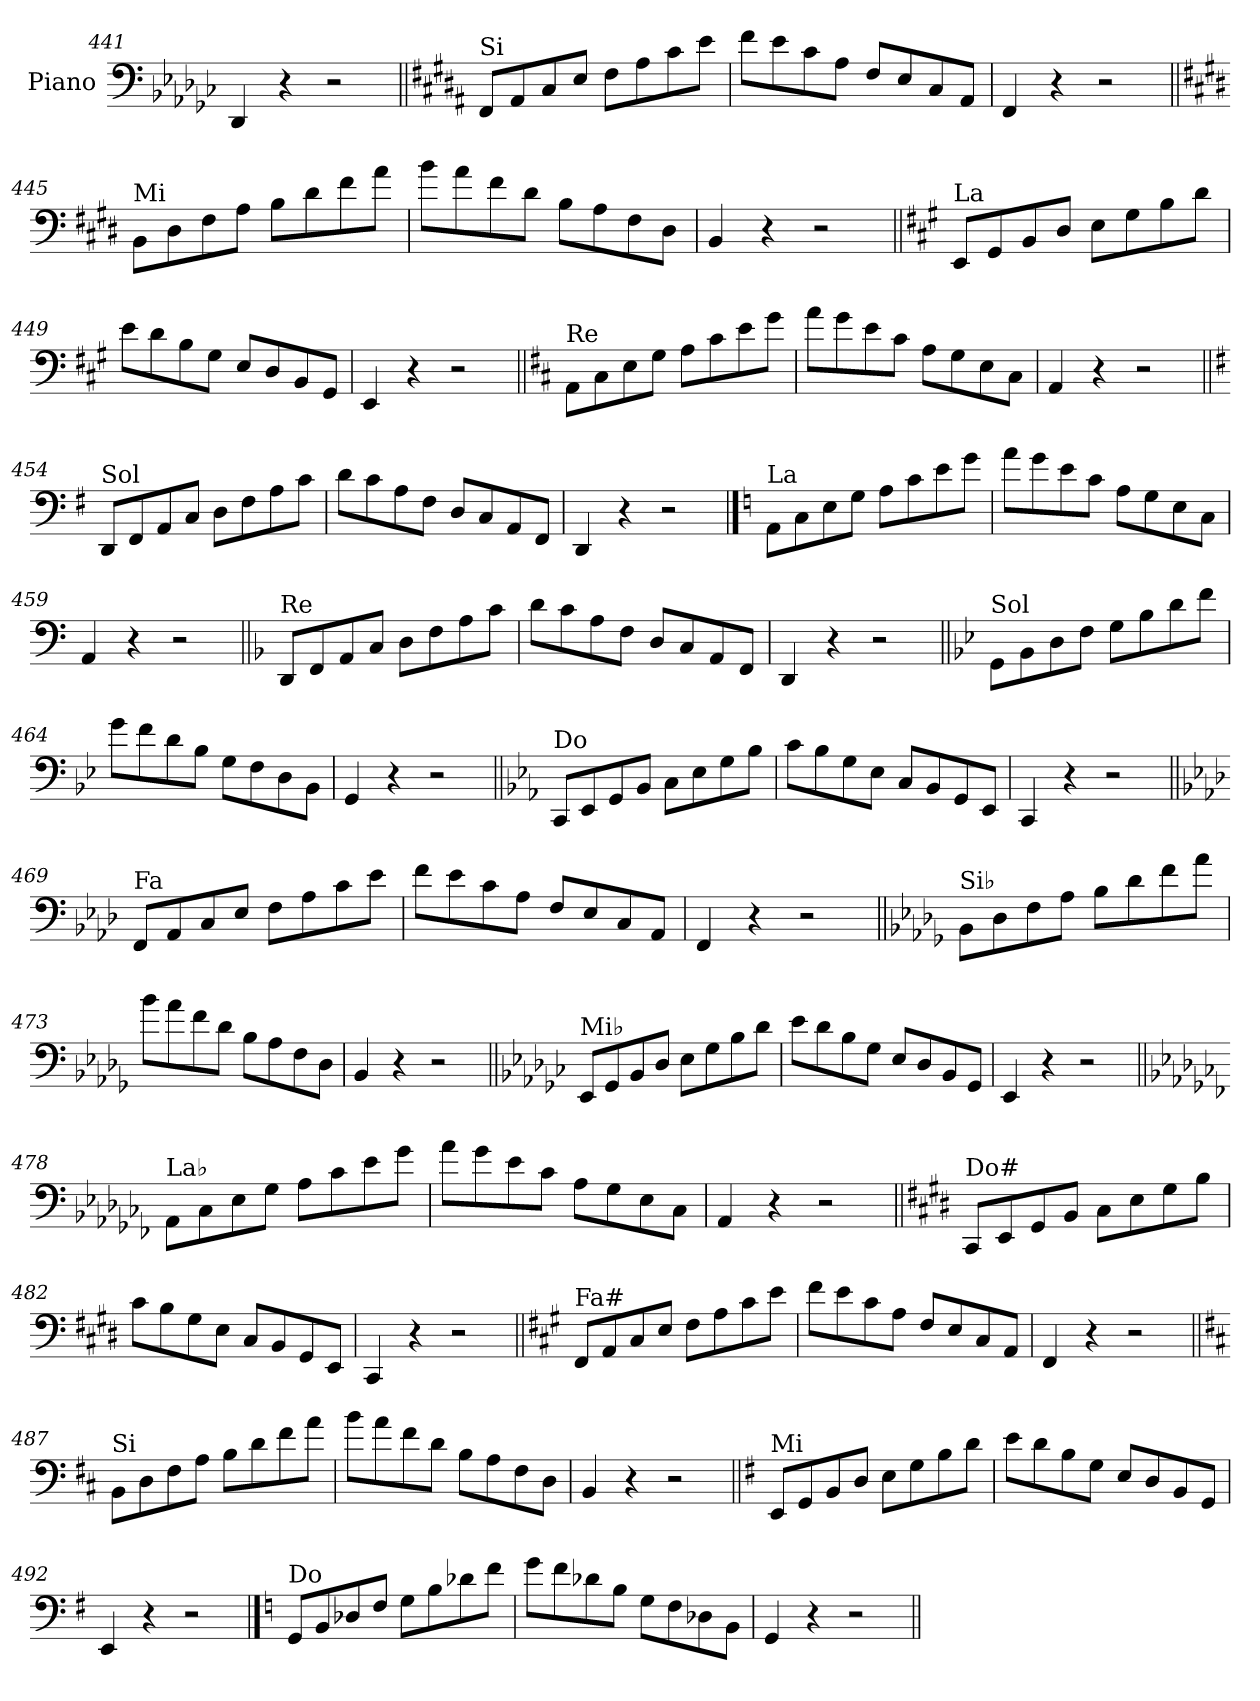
**kern
*part1
*staff1
*I"Piano
*I'Pno.
*clefF4
*k[b-e-a-d-g-c-]
=441
4DD-/
4r
2r
=442||
*k[f#c#g#d#a#]
!LO:TX:a:t=Si
8FF#/L
8AA#/
8C#/
8E/J
8F#\L
8A#\
8c#\
8e\J
=443
8f#\L
8e\
8c#\
8A#\J
8F#/L
8E/
8C#/
8AA#/J
=444
4FF#/
4r
2r
!!LO:LB:g=z
=445||
*k[f#c#g#d#]
!LO:TX:a:t=Mi
8BB\L
8D#\
8F#\
8A\J
8B\L
8d#\
8f#\
8a\J
=446
8b\L
8a\
8f#\
8d#\J
8B\L
8A\
8F#\
8D#\J
=447
4BB/
4r
2r
=448||
*k[f#c#g#]
!LO:TX:a:t=La
8EE/L
8GG#/
8BB/
8D/J
8E\L
8G#\
8B\
8d\J
=449
8e\L
8d\
8B\
8G#\J
8E/L
8D/
8BB/
8GG#/J
=450
4EE/
4r
2r
!!LO:LB:g=z
=451||
*k[f#c#]
!LO:TX:a:t=Re
8AA\L
8C#\
8E\
8G\J
8A\L
8c#\
8e\
8g\J
=452
8a\L
8g\
8e\
8c#\J
8A\L
8G\
8E\
8C#\J
=453
4AA/
4r
2r
=454||
*k[f#]
!LO:TX:a:t=Sol
8DD/L
8FF#/
8AA/
8C/J
8D\L
8F#\
8A\
8c\J
=455
8d\L
8c\
8A\
8F#\J
8D/L
8C/
8AA/
8FF#/J
=456
4DD/
4r
2r
!!LO:PB:g=z
==457
*k[]
!LO:TX:a:t=La
8AA\L
8C\
8E\
8G\J
8A\L
8c\
8e\
8g\J
=458
8a\L
8g\
8e\
8c\J
8A\L
8G\
8E\
8C\J
=459
4AA/
4r
2r
=460||
*k[b-]
!LO:TX:a:t=Re
8DD/L
8FF/
8AA/
8C/J
8D\L
8F\
8A\
8c\J
=461
8d\L
8c\
8A\
8F\J
8D/L
8C/
8AA/
8FF/J
=462
4DD/
4r
2r
!!LO:LB:g=z
=463||
*k[b-e-]
!LO:TX:a:t=Sol
8GG\L
8BB-\
8D\
8F\J
8G\L
8B-\
8d\
8f\J
=464
8g\L
8f\
8d\
8B-\J
8G\L
8F\
8D\
8BB-\J
=465
4GG/
4r
2r
=466||
*k[b-e-a-]
!LO:TX:a:t=Do
8CC/L
8EE-/
8GG/
8BB-/J
8C\L
8E-\
8G\
8B-\J
=467
8c\L
8B-\
8G\
8E-\J
8C/L
8BB-/
8GG/
8EE-/J
=468
4CC/
4r
2r
!!LO:LB:g=z
=469||
*k[b-e-a-d-]
!LO:TX:a:t=Fa
8FF/L
8AA-/
8C/
8E-/J
8F\L
8A-\
8c\
8e-\J
=470
8f\L
8e-\
8c\
8A-\J
8F/L
8E-/
8C/
8AA-/J
=471
4FF/
4r
2r
=472||
*k[b-e-a-d-g-]
!LO:TX:a:t=Si♭
8BB-\L
8D-\
8F\
8A-\J
8B-\L
8d-\
8f\
8a-\J
=473
8b-\L
8a-\
8f\
8d-\J
8B-\L
8A-\
8F\
8D-\J
=474
4BB-/
4r
2r
!!LO:LB:g=z
=475||
*k[b-e-a-d-g-c-]
!LO:TX:a:t=Mi♭
8EE-/L
8GG-/
8BB-/
8D-/J
8E-\L
8G-\
8B-\
8d-\J
=476
8e-\L
8d-\
8B-\
8G-\J
8E-/L
8D-/
8BB-/
8GG-/J
=477
4EE-/
4r
2r
=478||
*k[b-e-a-d-g-c-f-]
!LO:TX:a:t=La♭
8AA-\L
8C-\
8E-\
8G-\J
8A-\L
8c-\
8e-\
8g-\J
=479
8a-\L
8g-\
8e-\
8c-\J
8A-\L
8G-\
8E-\
8C-\J
=480
4AA-/
4r
2r
!!LO:LB:g=z
=481||
*k[f#c#g#d#]
!LO:TX:a:t=Do#
8CC#/L
8EE/
8GG#/
8BB/J
8C#\L
8E\
8G#\
8B\J
=482
8c#\L
8B\
8G#\
8E\J
8C#/L
8BB/
8GG#/
8EE/J
=483
4CC#/
4r
2r
=484||
*k[f#c#g#]
!LO:TX:a:t=Fa#
8FF#/L
8AA/
8C#/
8E/J
8F#\L
8A\
8c#\
8e\J
=485
8f#\L
8e\
8c#\
8A\J
8F#/L
8E/
8C#/
8AA/J
=486
4FF#/
4r
2r
!!LO:LB:g=z
=487||
*k[f#c#]
!LO:TX:a:t=Si
8BB\L
8D\
8F#\
8A\J
8B\L
8d\
8f#\
8a\J
=488
8b\L
8a\
8f#\
8d\J
8B\L
8A\
8F#\
8D\J
=489
4BB/
4r
2r
=490||
*k[f#]
!LO:TX:a:t=Mi
8EE/L
8GG/
8BB/
8D/J
8E\L
8G\
8B\
8d\J
=491
8e\L
8d\
8B\
8G\J
8E/L
8D/
8BB/
8GG/J
=492
4EE/
4r
2r
!!LO:PB:g=z
==493
*k[]
!LO:TX:a:t=Do
8GG/L
8BB/
8D-X/
8F/J
8G\L
8B\
8d-X\
8f\J
=494
8g\L
8f\
8d-X\
8B\J
8G\L
8F\
8D-X\
8BB\J
=495
4GG/
4r
2r
=||
*-
